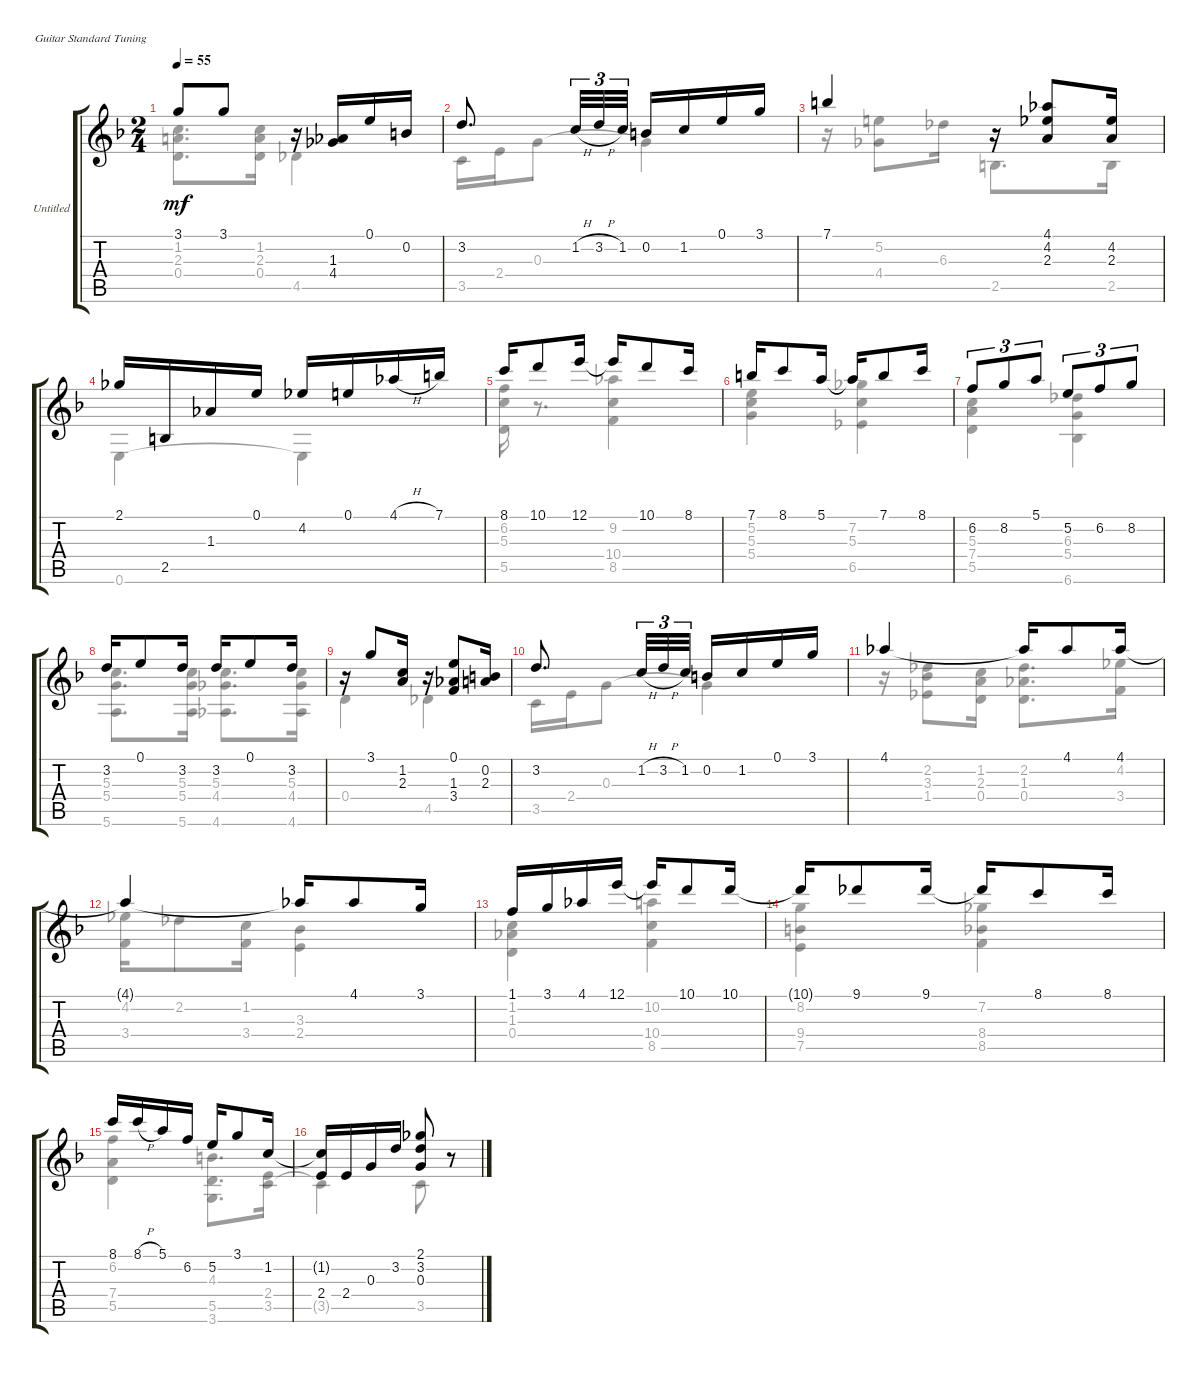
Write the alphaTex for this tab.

\bracketExtendMode groupsimilarinstruments
\firstSystemTrackNameOrientation horizontal
\otherSystemsTrackNameOrientation horizontal
\track ("Untitled" "Untitled") {instrument acousticguitarnylon}
\staff {score tabs}
\tuning (E4 B3 G3 D3 A2 E2)
\voice
\ts (2 4)
\tempo 55
\clef g2
\ks f
3.1.8{dy mf} 3.1.8 r.16 (1.3 4.4).16 0.1.16 0.2.16 |
3.2.8{d} 1.2{h}.32{tu (3 2)} 3.2{h}.32{tu (3 2)} 1.2.32{tu (3 2)} 0.2.16 1.2.16 0.1.16 3.1.16 |
7.1.4 r.16 (4.1 4.2 2.3).8 (4.2 2.3).16 |
2.1.16 2.5.16 1.3.16 0.1.16 4.2.16 0.1.16 4.1{h}.16 7.1.16 |
8.1.16 10.1.8 12.1.16 12.1{t}.16 10.1.8 8.1.16 |
7.1.16 8.1.8 5.1.16 5.1{t}.16 7.1.8 8.1.16 |
6.2.8{tu (3 2)} 8.2.8{tu (3 2)} 5.1.8{tu (3 2)} 5.2.8{tu (3 2)} 6.2.8{tu (3 2)} 8.2.8{tu (3 2)} |
3.2.16 0.1.8 3.2.16 3.2.16 0.1.8 3.2.16 |
r.16 3.1.8 (1.2 2.3).16 r.16 (0.1 1.3 3.4).8 (0.2 2.3).16 |
3.2.8{d} 1.2{h}.32{tu (3 2)} 3.2{h}.32{tu (3 2)} 1.2.32{tu (3 2)} 0.2.16 1.2.16 0.1.16 3.1.16 |
4.1.4 4.1{t}.16 4.1.8 4.1.16 |
4.1{t}.4 4.1{t}.16 4.1.8 3.1.16 |
1.1.16 3.1.16 4.1.16 12.1.16 12.1{t}.16 10.1.8 10.1.16 |
10.1{t}.16 9.1.8 9.1.16 9.1{t}.16 8.1.8 8.1.16 |
8.1.16 8.1{h}.16 5.1.16 6.2.16 5.2.16 3.1.8 1.2.16 |
(1.2{t} 2.4).16 2.4.16 0.3.16 3.2.16 (2.1 3.2 0.3).8 r.8
\voice
\clef g2
\ottava regular
\simile none
\ks f
(1.2 2.3 0.4).8{d dy mf} (1.2 2.3 0.4).16 4.5.4 |
3.5.16 2.4.16 0.3.8 0.3{t}.4 |
r.16 (5.2 4.4).8 6.3.16 2.5.8{d} 2.5.16 |
0.6.4 0.6{t}.4 |
(6.2 5.3 5.5).16 r.8{d} (9.2 10.4 8.5).4 |
(5.2 5.3 5.4).4 (7.2 5.3 6.5).4 |
(5.3 7.4 5.5).4 (6.3 5.4 6.6).4 |
(5.3 5.4 5.6).8{d} (5.3 5.4 5.6).16 (5.3 4.4 4.6).8{d} (5.3 4.4 4.6).16 |
0.4.4 4.5.4 |
3.5.16 2.4.16 0.3.8 0.3{t}.4 |
r.16 (2.2 3.3 1.4).8 (1.2 2.3 0.4).16 (2.2 1.3 0.4).8{d} (4.2 3.4).16 |
(4.2 3.4).16 2.2.8 (1.2 3.4).16 (3.3 2.4).4 |
(1.2 1.3 0.4).4 (10.2 10.4 8.5).4 |
(8.2 9.4 7.5).4 (7.2 8.4 8.5).4 |
(6.2 7.4 5.5).4 (4.3 5.5 3.6).8{d} (2.4 3.5).16 |
3.5{t}.4 3.5.8 r.8
